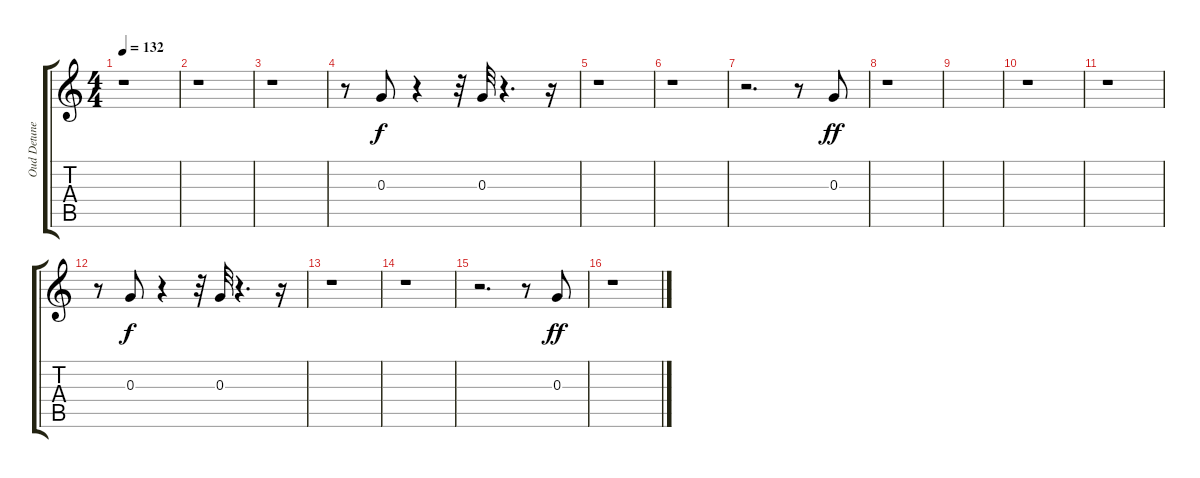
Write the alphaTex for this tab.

\track ("Oud Detune" "Oud Detune") {instrument banjo}
\staff {score tabs}
\tuning (E4 B3 G3 D3 A2 E2) {hide}
\displaytranspose 12
\ts (4 4)
\tempo 132
\clef g2
\ks c
r.1{dy f} |
r.1 |
r.1 |
r.8 0.3.8 r.4 r.32 0.3.32 r.4{d} r.16 |
r.1 |
r.1 |
r.2{d} r.8 0.3.8{dy ff} |
r.1 |
|
r.1 |
r.1 |
r.8 0.3.8{dy f} r.4 r.32 0.3.32 r.4{d} r.16 |
r.1 |
r.1 |
r.2{d} r.8 0.3.8{dy ff} |
r.1
